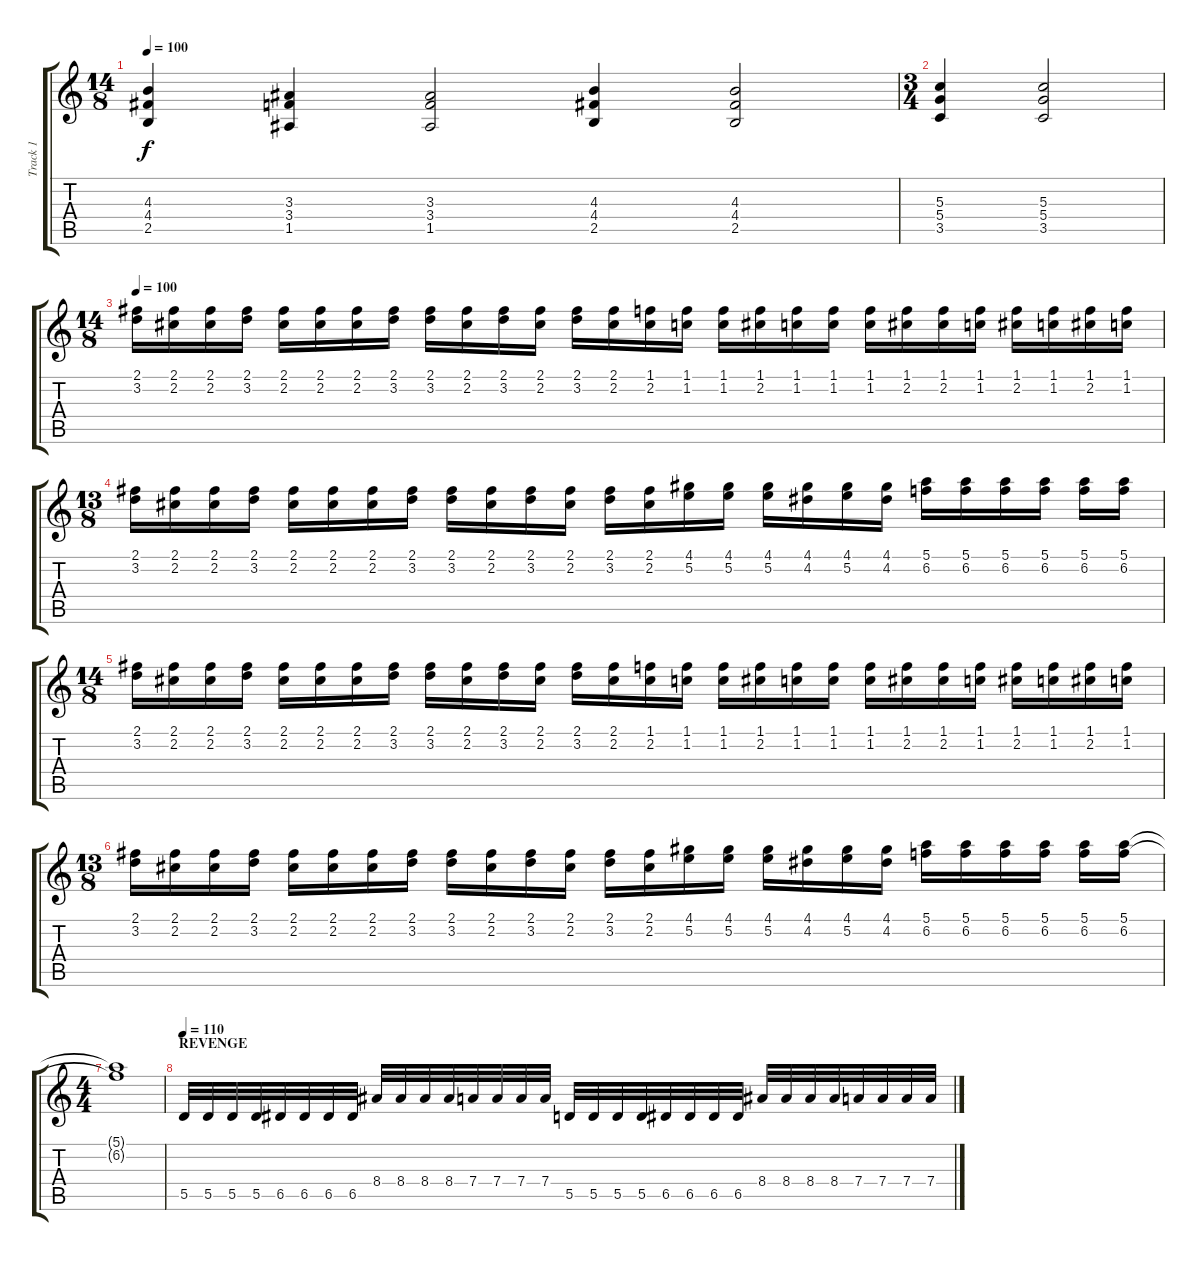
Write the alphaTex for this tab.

\track ("Track 1" "Track 1") {instrument distortionguitar}
\staff {score tabs}
\tuning (E4 B3 G3 D3 A2 E2) {hide}
\ts (14 8)
\tempo 100
\clef g2
\ks c
(4.3{t} 4.4{t} 2.5{t}).4{dy f} (3.3 3.4 1.5).4 (3.3 3.4 1.5).2 (4.3 4.4 2.5).4 (4.3 4.4 2.5).2 |
\ts (3 4)
(5.3 5.4 3.5).4 (5.3 5.4 3.5).2 |
\ts (14 8)
\tempo 100
(2.1 3.2).16{volume 14} (2.1 2.2).16 (2.1 2.2).16 (2.1 3.2).16 (2.1 2.2).16 (2.1 2.2).16 (2.1 2.2).16 (2.1 3.2).16 (2.1 3.2).16 (2.1 2.2).16 (2.1 3.2).16 (2.1 2.2).16 (2.1 3.2).16 (2.1 2.2).16 (1.1 2.2).16 (1.1 1.2).16 (1.1 1.2).16 (1.1 2.2).16 (1.1 1.2).16 (1.1 1.2).16 (1.1 1.2).16 (1.1 2.2).16 (1.1 2.2).16 (1.1 1.2).16 (1.1 2.2).16 (1.1 1.2).16 (1.1 2.2).16 (1.1 1.2).16 |
\ts (13 8)
(2.1 3.2).16 (2.1 2.2).16 (2.1 2.2).16 (2.1 3.2).16 (2.1 2.2).16 (2.1 2.2).16 (2.1 2.2).16 (2.1 3.2).16 (2.1 3.2).16 (2.1 2.2).16 (2.1 3.2).16 (2.1 2.2).16 (2.1 3.2).16 (2.1 2.2).16 (4.1 5.2).16 (4.1 5.2).16 (4.1 5.2).16 (4.1 4.2).16 (4.1 5.2).16 (4.1 4.2).16 (5.1 6.2).16 (5.1 6.2).16 (5.1 6.2).16 (5.1 6.2).16 (5.1 6.2).16 (5.1 6.2).16 |
\ts (14 8)
(2.1 3.2).16 (2.1 2.2).16 (2.1 2.2).16 (2.1 3.2).16 (2.1 2.2).16 (2.1 2.2).16 (2.1 2.2).16 (2.1 3.2).16 (2.1 3.2).16 (2.1 2.2).16 (2.1 3.2).16 (2.1 2.2).16 (2.1 3.2).16 (2.1 2.2).16 (1.1 2.2).16 (1.1 1.2).16 (1.1 1.2).16 (1.1 2.2).16 (1.1 1.2).16 (1.1 1.2).16 (1.1 1.2).16 (1.1 2.2).16 (1.1 2.2).16 (1.1 1.2).16 (1.1 2.2).16 (1.1 1.2).16 (1.1 2.2).16 (1.1 1.2).16 |
\ts (13 8)
(2.1 3.2).16 (2.1 2.2).16 (2.1 2.2).16 (2.1 3.2).16 (2.1 2.2).16 (2.1 2.2).16 (2.1 2.2).16 (2.1 3.2).16 (2.1 3.2).16 (2.1 2.2).16 (2.1 3.2).16 (2.1 2.2).16 (2.1 3.2).16 (2.1 2.2).16 (4.1 5.2).16 (4.1 5.2).16 (4.1 5.2).16 (4.1 4.2).16 (4.1 5.2).16 (4.1 4.2).16 (5.1 6.2).16 (5.1 6.2).16 (5.1 6.2).16 (5.1 6.2).16 (5.1 6.2).16 (5.1 6.2).16 |
\ts (4 4)
(5.1{t} 6.2{t}).1 |
\section ("" "REVENGE")
\tempo 110
5.5.32 5.5.32 5.5.32 5.5.32 6.5.32 6.5.32 6.5.32 6.5.32 8.4.32 8.4.32 8.4.32 8.4.32 7.4.32 7.4.32 7.4.32 7.4.32 5.5.32 5.5.32 5.5.32 5.5.32 6.5.32 6.5.32 6.5.32 6.5.32 8.4.32 8.4.32 8.4.32 8.4.32 7.4.32 7.4.32 7.4.32 7.4.32
